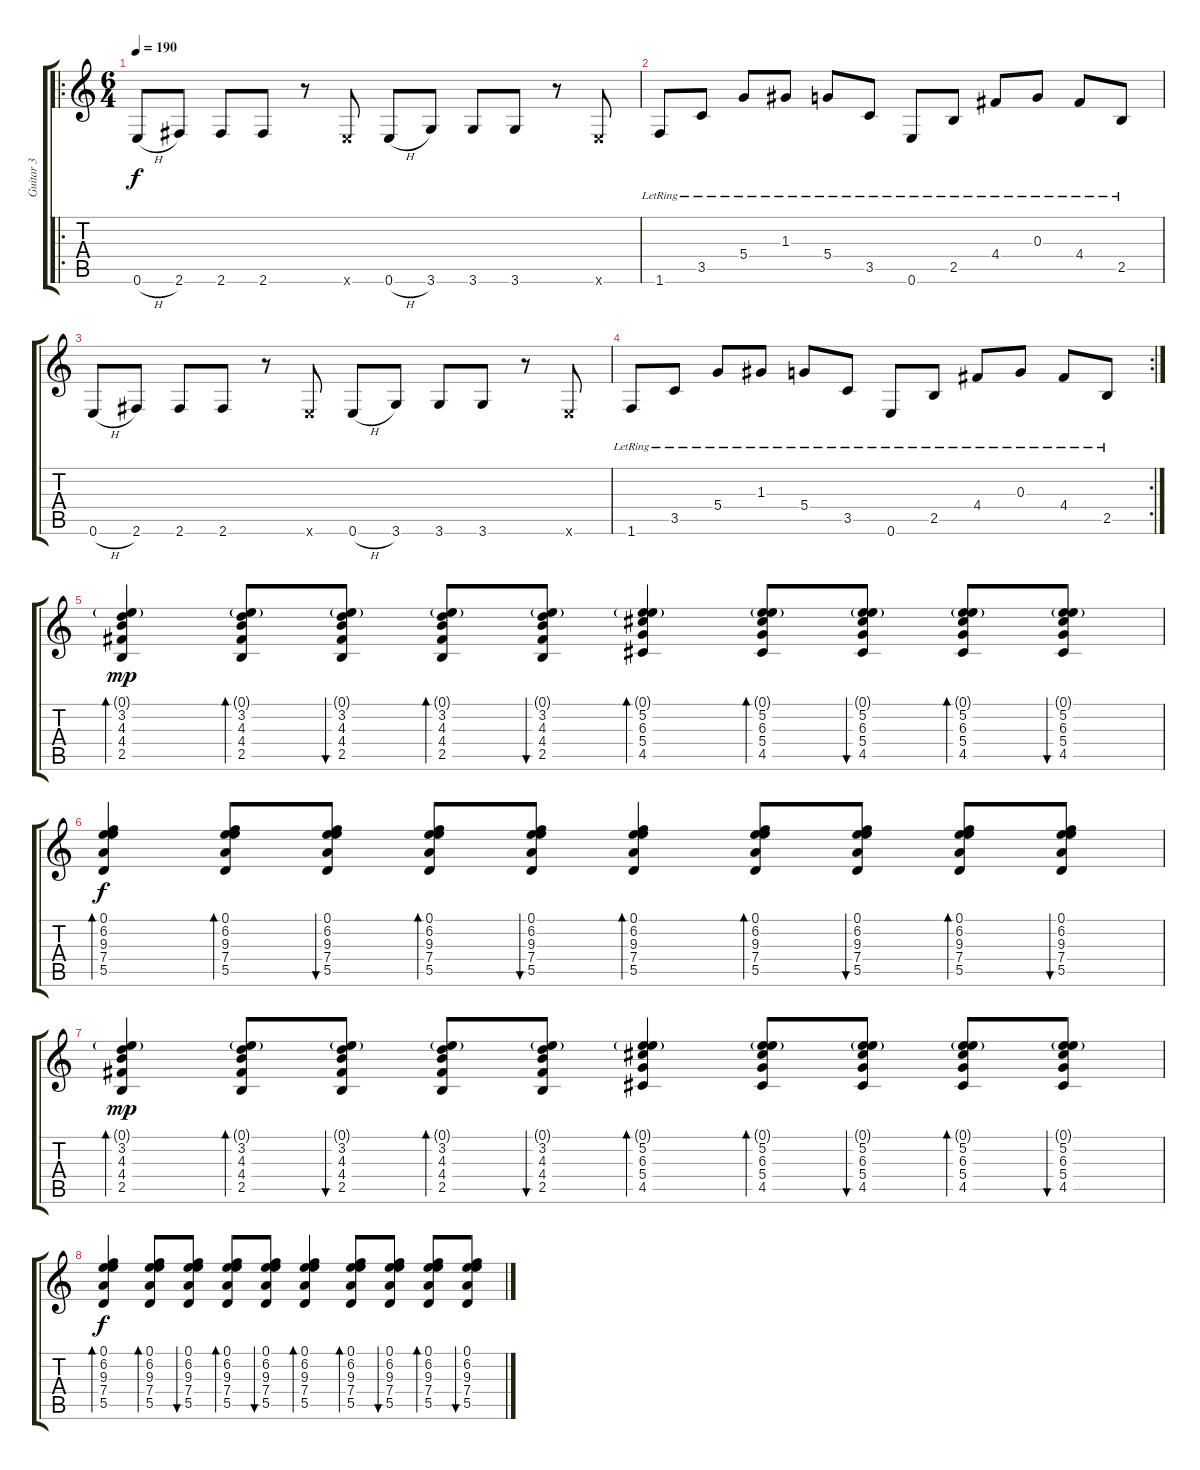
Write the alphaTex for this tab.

\track ("Guitar 3" "Guitar 3") {instrument acousticguitarsteel}
\staff {score tabs}
\tuning (E4 B3 G3 D3 A2 E2) {hide}
\ro
\ts (6 4)
\tempo 190
\clef g2
\ks c
0.6{h}.8{dy f} 2.6.8 2.6.8 2.6.8 r.8 0.6{x}.8 0.6{h}.8 3.6.8 3.6.8 3.6.8 r.8 0.6{x}.8 |
1.6{lr}.8 3.5{lr}.8 5.4{lr}.8 1.3{lr}.8 5.4{lr}.8 3.5{lr}.8 0.6{lr}.8 2.5{lr}.8 4.4{lr}.8 0.3{lr}.8 4.4{lr}.8 2.5{lr}.8 |
0.6{h}.8 2.6.8 2.6.8 2.6.8 r.8 0.6{x}.8 0.6{h}.8 3.6.8 3.6.8 3.6.8 r.8 0.6{x}.8 |
\rc 2
1.6{lr}.8 3.5{lr}.8 5.4{lr}.8 1.3{lr}.8 5.4{lr}.8 3.5{lr}.8 0.6{lr}.8 2.5{lr}.8 4.4{lr}.8 0.3{lr}.8 4.4{lr}.8 2.5{lr}.8 |
(0.1{g} 3.2 4.3 4.4 2.5).4{bd 240 dy mp} (0.1{g} 3.2 4.3 4.4 2.5).8{bd 120} (0.1{g} 3.2 4.3 4.4 2.5).8{bu 120} (0.1{g} 3.2 4.3 4.4 2.5).8{bd 120} (0.1{g} 3.2 4.3 4.4 2.5).8{bu 120} (0.1{g} 5.2 6.3 5.4 4.5).4{bd 120} (0.1{g} 5.2 6.3 5.4 4.5).8{bd 120} (0.1{g} 5.2 6.3 5.4 4.5).8{bu 120} (0.1{g} 5.2 6.3 5.4 4.5).8{bd 120} (0.1{g} 5.2 6.3 5.4 4.5).8{bu 120} |
(0.1 6.2 9.3 7.4 5.5).4{bd 120 dy f} (0.1 6.2 9.3 7.4 5.5).8{bd 120} (0.1 6.2 9.3 7.4 5.5).8{bu 120} (0.1 6.2 9.3 7.4 5.5).8{bd 120} (0.1 6.2 9.3 7.4 5.5).8{bu 120} (0.1 6.2 9.3 7.4 5.5).4{bd 120} (0.1 6.2 9.3 7.4 5.5).8{bd 120} (0.1 6.2 9.3 7.4 5.5).8{bu 120} (0.1 6.2 9.3 7.4 5.5).8{bd 120} (0.1 6.2 9.3 7.4 5.5).8{bu 120} |
(0.1{g} 3.2 4.3 4.4 2.5).4{bd 240 dy mp} (0.1{g} 3.2 4.3 4.4 2.5).8{bd 120} (0.1{g} 3.2 4.3 4.4 2.5).8{bu 120} (0.1{g} 3.2 4.3 4.4 2.5).8{bd 120} (0.1{g} 3.2 4.3 4.4 2.5).8{bu 120} (0.1{g} 5.2 6.3 5.4 4.5).4{bd 120} (0.1{g} 5.2 6.3 5.4 4.5).8{bd 120} (0.1{g} 5.2 6.3 5.4 4.5).8{bu 120} (0.1{g} 5.2 6.3 5.4 4.5).8{bd 120} (0.1{g} 5.2 6.3 5.4 4.5).8{bu 120} |
(0.1 6.2 9.3 7.4 5.5).4{bd 120 dy f} (0.1 6.2 9.3 7.4 5.5).8{bd 120} (0.1 6.2 9.3 7.4 5.5).8{bu 120} (0.1 6.2 9.3 7.4 5.5).8{bd 120} (0.1 6.2 9.3 7.4 5.5).8{bu 120} (0.1 6.2 9.3 7.4 5.5).4{bd 120} (0.1 6.2 9.3 7.4 5.5).8{bd 120} (0.1 6.2 9.3 7.4 5.5).8{bu 120} (0.1 6.2 9.3 7.4 5.5).8{bd 120} (0.1 6.2 9.3 7.4 5.5).8{bu 120}
